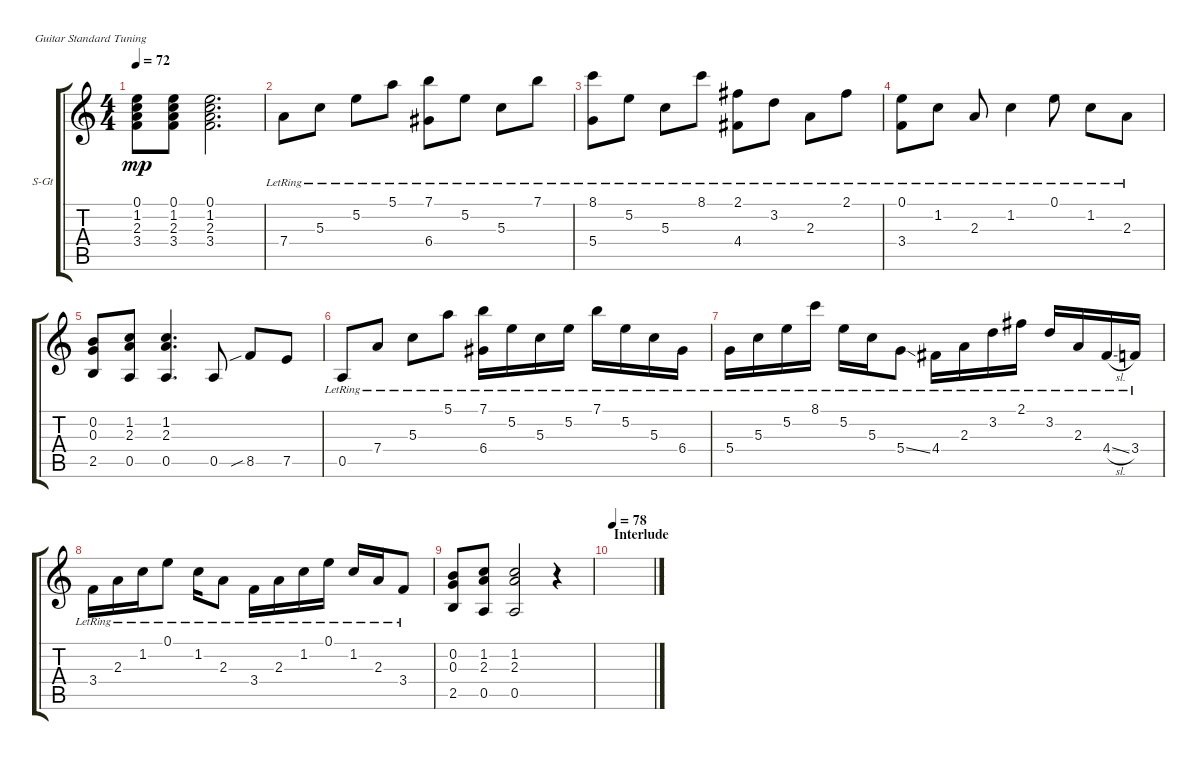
\defaultSystemsLayout 4
\bracketExtendMode groupsimilarinstruments
\firstSystemTrackNameOrientation horizontal
\otherSystemsTrackNameOrientation horizontal
\track ("Finger Acoustic (Page)" "S-Gt") {instrument acousticguitarsteel}
\staff {score tabs}
\tuning (E4 B3 G3 D3 A2 E2)
\ts (4 4)
\tempo 72
\clef g2
\ks c
(0.1 3.4 2.3 1.2).8{dy mp} (3.4 2.3 1.2 0.1).8 (3.4 2.3 1.2 0.1).2{d} |
7.4{lr}.8 5.3{lr}.8 5.2{lr}.8 5.1{lr}.8 (7.1{lr} 6.4{lr}).8 5.2{lr}.8 5.3{lr}.8 7.1{lr}.8 |
(8.1{lr} 5.4{lr}).8 5.2{lr}.8 5.3{lr}.8 8.1{lr}.8 (2.1{lr} 4.4{lr}).8 3.2{lr}.8 2.3{lr}.8 2.1{lr}.8 |
(0.1{lr} 3.4{lr}).8 1.2{lr}.8 2.3{lr}.8 1.2{lr}.4 0.1{lr}.8 1.2{lr}.8 2.3{lr}.8 |
(2.5 0.2 0.3).8 (0.5 2.3 1.2).8 (0.5 2.3 1.2).4{d} 0.5.8 8.5{sib}.8 7.5.8 |
0.5{lr}.8 7.4{lr}.8 5.3{lr}.8 5.1{lr}.8 (7.1{lr} 6.4{lr}).16 5.2{lr}.16 5.3{lr}.16 5.2{lr}.16 7.1{lr}.16 5.2{lr}.16 5.3{lr}.16 6.4{lr}.16 |
5.4{lr}.16 5.3{lr}.16 5.2{lr}.16 8.1{lr}.16 5.2{lr}.16 5.3{lr}.16 5.4{ss lr}.8 4.4{lr}.16 2.3{lr}.16 3.2{lr}.16 2.1{lr}.16 3.2{lr}.16 2.3{lr}.16 4.4{sl lr}.16 3.4{lr}.16 |
3.4{lr}.16 2.3{lr}.16 1.2{lr}.16 0.1{lr}.8 1.2{lr}.16 2.3{lr}.8 3.4{lr}.16 2.3{lr}.16 1.2{lr}.16 0.1{lr}.16 1.2{lr}.16 2.3{lr}.16 3.4{lr}.8 |
(2.5 0.3 0.2).8 (1.2 2.3 0.5).8 (2.3 1.2 0.5).2 r.4 |
\section ("" "Interlude ")
\tempo 78
